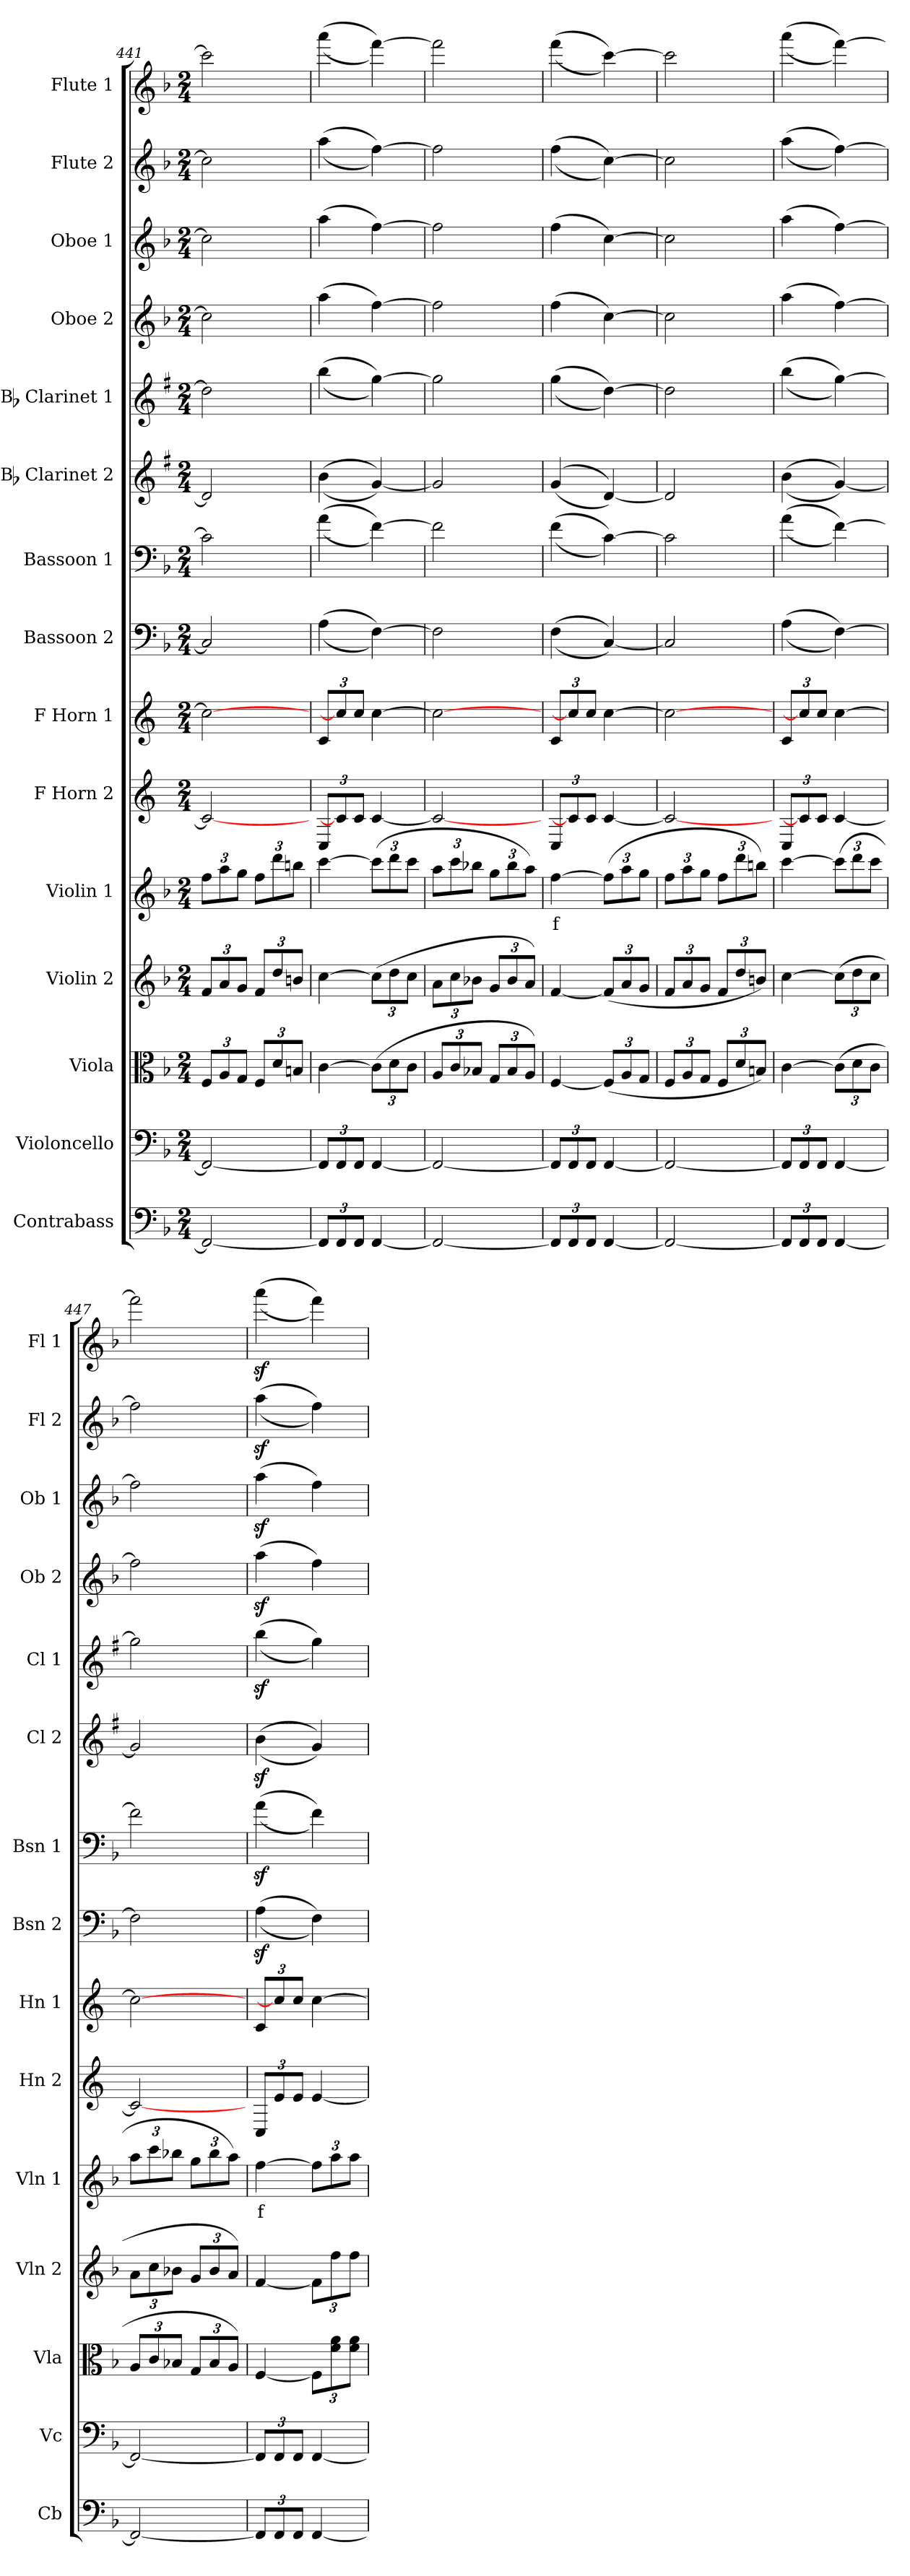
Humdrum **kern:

**kern	**kern	**kern	**kern	**kern	**text	**kern	**kern	**kern	**kern	**kern	**kern	**kern	**kern	**kern	**kern
*part15	*part14	*part13	*part12	*part11	*part11	*part10	*part9	*part8	*part7	*part6	*part5	*part4	*part3	*part2	*part1
*staff15	*staff14	*staff13	*staff12	*staff11	*staff11	*staff10	*staff9	*staff8	*staff7	*staff6	*staff5	*staff4	*staff3	*staff2	*staff1
*I"Contrabass	*I"Violoncello	*I"Viola	*I"Violin 2	*I"Violin 1	*	*I"F Horn 2	*I"F Horn 1	*I"Bassoon 2	*I"Bassoon 1	*I"Bb Clarinet 2	*I"Bb Clarinet 1	*I"Oboe 2	*I"Oboe 1	*I"Flute 2	*I"Flute 1
*I'Cb	*I'Vc	*I'Vla	*I'Vln 2	*I'Vln 1	*	*I'Hn 2	*I'Hn 1	*I'Bsn 2	*I'Bsn 1	*I'Cl 2	*I'Cl 1	*I'Ob 2	*I'Ob 1	*I'Fl 2	*I'Fl 1
*clefF4	*clefF4	*clefC3	*clefG2	*clefG2	*	*clefG2	*clefG2	*clefF4	*clefF4	*clefG2	*clefG2	*clefG2	*clefG2	*clefG2	*clefG2
*ITrd7c12	*	*	*	*	*	*ITrd4c7	*ITrd4c7	*	*	*ITrd1c2	*ITrd1c2	*	*	*	*
*k[b-]	*k[b-]	*k[b-]	*k[b-]	*k[b-]	*	*k[b-]	*k[b-]	*k[b-]	*k[b-]	*k[b-]	*k[b-]	*k[b-]	*k[b-]	*k[b-]	*k[b-]
*M2/4	*M2/4	*M2/4	*M2/4	*M2/4	*	*M2/4	*M2/4	*M2/4	*M2/4	*M2/4	*M2/4	*M2/4	*M2/4	*M2/4	*M2/4
*	*	*Xbrackettup	*Xbrackettup	*Xbrackettup	*	*	*	*	*	*	*	*	*	*	*
=441	=441	=441	=441	=441	=441	=441	=441	=441	=441	=441	=441	=441	=441	=441	=441
2FFF/_	2FF/_	12F/L	12f/L	12ff\L	.	2F/_	2f\_	2C/]	2c\]	2c/]	2cc\]	2cc\]	2cc\]	2cc\]	2ccc\]
.	.	12A/	12a/	12aa\	.	.	.	.	.	.	.	.	.	.	.
.	.	12G/J	12g/J	12gg\J	.	.	.	.	.	.	.	.	.	.	.
.	.	12F/L	12f/L	12ff\L	.	.	.	.	.	.	.	.	.	.	.
.	.	12d/	12dd/	12ddd\	.	.	.	.	.	.	.	.	.	.	.
.	.	12Bn/J	12bn/J	12bbn\J	.	.	.	.	.	.	.	.	.	.	.
=442	=442	=442	=442	=442	=442	=442	=442	=442	=442	=442	=442	=442	=442	=442	=442
*Xbrackettup	*Xbrackettup	*	*	*	*	*Xbrackettup	*Xbrackettup	*	*	*	*	*	*	*	*
12FFF/L]	12FF/L]	[4c\	[4cc\	[4ccc\	.	12FF/L	12F/L	((4A\	((4a\	((4a\	((4aa\	(4aa\	(4aa\	((4aa\	((4aaa\
12FFF/	12FF/	.	.	.	.	12F/]	12f/]	.	.	.	.	.	.	.	.
12FFF/J	12FF/J	.	.	.	.	12F/J	12f/J	.	.	.	.	.	.	.	.
[4FFF/	[4FF/	(12c\L]	(12cc\L]	(12ccc\L]	.	[4F/	[4f\	[4F\))	[4f\))	[4f/))	[4ff\))	[4ff\)	[4ff\)	[4ff\))	[4fff\))
.	.	12d\	12dd\	12ddd\	.	.	.	.	.	.	.	.	.	.	.
.	.	12c\J	12cc\J	12ccc\J	.	.	.	.	.	.	.	.	.	.	.
=443	=443	=443	=443	=443	=443	=443	=443	=443	=443	=443	=443	=443	=443	=443	=443
2FFF/_	2FF/_	12A/L	12a\L	12aa\L	.	2F/_	2f\_	2F\]	2f\]	2f/]	2ff\]	2ff\]	2ff\]	2ff\]	2fff\]
.	.	12c/	12cc\	12ccc\	.	.	.	.	.	.	.	.	.	.	.
.	.	12B-X/J	12b-X\J	12bb-X\J	.	.	.	.	.	.	.	.	.	.	.
.	.	12G/L	12g/L	12gg\L	.	.	.	.	.	.	.	.	.	.	.
.	.	12B-/	12b-/	12bb-\	.	.	.	.	.	.	.	.	.	.	.
.	.	12A/J)	12a/J)	12aa\J)	.	.	.	.	.	.	.	.	.	.	.
=444	=444	=444	=444	=444	=444	=444	=444	=444	=444	=444	=444	=444	=444	=444	=444
!	!	!	!	!	!LO:LY:b:color=#FF0000	!	!	!	!	!	!	!	!	!	!
12FFF/L]	12FF/L]	[4F/	[4f/	[4ff\	f	12FF/L	12F/L	((4F\	((4f\	((4f/	((4ff\	(4ff\	(4ff\	((4ff\	((4fff\
12FFF/	12FF/	.	.	.	.	12F/]	12f/]	.	.	.	.	.	.	.	.
12FFF/J	12FF/J	.	.	.	.	12F/J	12f/J	.	.	.	.	.	.	.	.
[4FFF/	[4FF/	(12F/L]	(12f/L]	(12ff\L]	.	[4F/	[4f\	[4C/))	[4c\))	[4c/))	[4cc\))	[4cc\)	[4cc\)	[4cc\))	[4ccc\))
.	.	12A/	12a/	12aa\	.	.	.	.	.	.	.	.	.	.	.
.	.	12G/J	12g/J	12gg\J	.	.	.	.	.	.	.	.	.	.	.
=445	=445	=445	=445	=445	=445	=445	=445	=445	=445	=445	=445	=445	=445	=445	=445
2FFF/_	2FF/_	12F/L	12f/L	12ff\L	.	2F/_	2f\_	2C/]	2c\]	2c/]	2cc\]	2cc\]	2cc\]	2cc\]	2ccc\]
.	.	12A/	12a/	12aa\	.	.	.	.	.	.	.	.	.	.	.
.	.	12G/J	12g/J	12gg\J	.	.	.	.	.	.	.	.	.	.	.
.	.	12F/L	12f/L	12ff\L	.	.	.	.	.	.	.	.	.	.	.
.	.	12d/	12dd/	12ddd\	.	.	.	.	.	.	.	.	.	.	.
.	.	12Bn/J)	12bn/J)	12bbn\J)	.	.	.	.	.	.	.	.	.	.	.
=446	=446	=446	=446	=446	=446	=446	=446	=446	=446	=446	=446	=446	=446	=446	=446
12FFF/L]	12FF/L]	[4c\	[4cc\	[4ccc\	.	12FF/L	12F/L	((4A\	((4a\	((4a\	((4aa\	(4aa\	(4aa\	((4aa\	((4aaa\
12FFF/	12FF/	.	.	.	.	12F/]	12f/]	.	.	.	.	.	.	.	.
12FFF/J	12FF/J	.	.	.	.	12F/J	12f/J	.	.	.	.	.	.	.	.
[4FFF/	[4FF/	(12c\L]	(12cc\L]	(12ccc\L]	.	[4F/	[4f\	[4F\))	[4f\))	[4f/))	[4ff\))	[4ff\)	[4ff\)	[4ff\))	[4fff\))
.	.	12d\	12dd\	12ddd\	.	.	.	.	.	.	.	.	.	.	.
.	.	12c\J	12cc\J	12ccc\J	.	.	.	.	.	.	.	.	.	.	.
=447	=447	=447	=447	=447	=447	=447	=447	=447	=447	=447	=447	=447	=447	=447	=447
2FFF/_	2FF/_	12A/L	12a\L	12aa\L	.	2F/_	2f\_	2F\]	2f\]	2f/]	2ff\]	2ff\]	2ff\]	2ff\]	2fff\]
.	.	12c/	12cc\	12ccc\	.	.	.	.	.	.	.	.	.	.	.
.	.	12B-X/J	12b-X\J	12bb-X\J	.	.	.	.	.	.	.	.	.	.	.
.	.	12G/L	12g/L	12gg\L	.	.	.	.	.	.	.	.	.	.	.
.	.	12B-/	12b-/	12bb-\	.	.	.	.	.	.	.	.	.	.	.
.	.	12A/J)	12a/J)	12aa\J)	.	.	.	.	.	.	.	.	.	.	.
!!LO:PB:g=z
=448	=448	=448	=448	=448	=448	=448	=448	=448	=448	=448	=448	=448	=448	=448	=448
!	!	!	!	!	!LO:LY:b:color=#FF0000	!	!	!	!	!	!	!	!	!	!
12FFF/L]	12FF/L]	[4F/	[4f/	[4ff\	f	12FF/L	12F/L	((4Az<\	((4az<\	((4az<\	((4aaz<\	(4aaz<\	(4aaz<\	((4aaz<\	((4aaaz<\
12FFF/	12FF/	.	.	.	.	12A/	12f/]	.	.	.	.	.	.	.	.
12FFF/J	12FF/J	.	.	.	.	12A/J	12f/J	.	.	.	.	.	.	.	.
[4FFF/	[4FF/	12F\L]	12f\L]	12ff\L]	.	[4A/	[4f\	4F\))	4f\))	4f/))	4ff\))	4ff\)	4ff\)	4ff\))	4fff\))
.	.	12f\ 12a\	12ff\	12aa\	.	.	.	.	.	.	.	.	.	.	.
.	.	12f\ 12a\J	12ff\J	12aa\J	.	.	.	.	.	.	.	.	.	.	.
=	=	=	=	=	=	=	=	=	=	=	=	=	=	=	=
*-	*-	*-	*-	*-	*-	*-	*-	*-	*-	*-	*-	*-	*-	*-	*-
